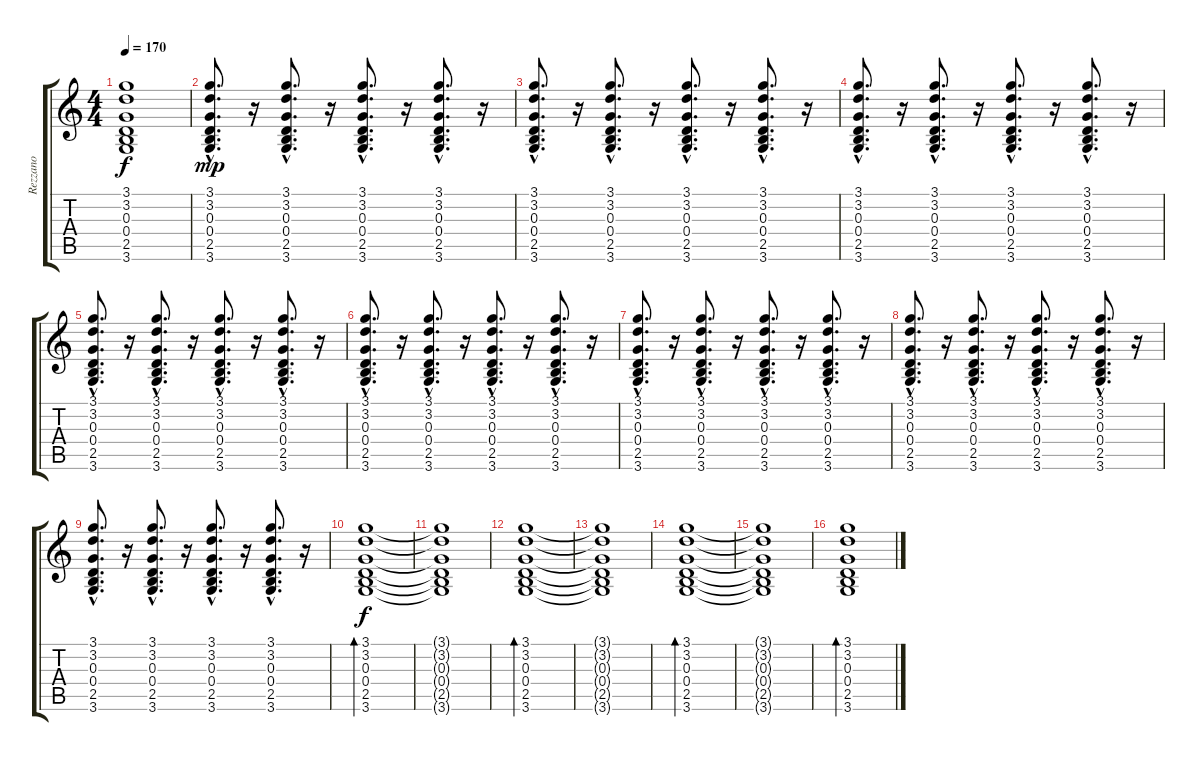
\track ("Rezzano" "Rezzano") {instrument distortionguitar}
\staff {score tabs}
\tuning (E4 B3 G3 D3 A2 E2) {hide}
\ts (4 4)
\tempo 170
\clef g2
\ks c
(3.1{t} 3.2{t} 0.3{t} 0.4{t} 2.5{t} 3.6{t}).1{dy f} |
(3.1{hac} 3.2{hac} 0.3{hac} 0.4{hac} 2.5{hac} 3.6{hac}).8{d dy mp instrument distortionguitar} r.16 (3.1{hac} 3.2{hac} 0.3{hac} 0.4{hac} 2.5{hac} 3.6{hac}).8{d} r.16 (3.1{hac} 3.2{hac} 0.3{hac} 0.4{hac} 2.5{hac} 3.6{hac}).8{d} r.16 (3.1{hac} 3.2{hac} 0.3{hac} 0.4{hac} 2.5{hac} 3.6{hac}).8{d} r.16 |
(3.1{hac} 3.2{hac} 0.3{hac} 0.4{hac} 2.5{hac} 3.6{hac}).8{d} r.16 (3.1{hac} 3.2{hac} 0.3{hac} 0.4{hac} 2.5{hac} 3.6{hac}).8{d} r.16 (3.1{hac} 3.2{hac} 0.3{hac} 0.4{hac} 2.5{hac} 3.6{hac}).8{d} r.16 (3.1{hac} 3.2{hac} 0.3{hac} 0.4{hac} 2.5{hac} 3.6{hac}).8{d} r.16 |
(3.1{hac} 3.2{hac} 0.3{hac} 0.4{hac} 2.5{hac} 3.6{hac}).8{d} r.16 (3.1{hac} 3.2{hac} 0.3{hac} 0.4{hac} 2.5{hac} 3.6{hac}).8{d} r.16 (3.1{hac} 3.2{hac} 0.3{hac} 0.4{hac} 2.5{hac} 3.6{hac}).8{d} r.16 (3.1{hac} 3.2{hac} 0.3{hac} 0.4{hac} 2.5{hac} 3.6{hac}).8{d} r.16 |
(3.1{hac} 3.2{hac} 0.3{hac} 0.4{hac} 2.5{hac} 3.6{hac}).8{d} r.16 (3.1{hac} 3.2{hac} 0.3{hac} 0.4{hac} 2.5{hac} 3.6{hac}).8{d} r.16 (3.1{hac} 3.2{hac} 0.3{hac} 0.4{hac} 2.5{hac} 3.6{hac}).8{d} r.16 (3.1{hac} 3.2{hac} 0.3{hac} 0.4{hac} 2.5{hac} 3.6{hac}).8{d} r.16 |
(3.1{hac} 3.2{hac} 0.3{hac} 0.4{hac} 2.5{hac} 3.6{hac}).8{d} r.16 (3.1{hac} 3.2{hac} 0.3{hac} 0.4{hac} 2.5{hac} 3.6{hac}).8{d} r.16 (3.1{hac} 3.2{hac} 0.3{hac} 0.4{hac} 2.5{hac} 3.6{hac}).8{d} r.16 (3.1{hac} 3.2{hac} 0.3{hac} 0.4{hac} 2.5{hac} 3.6{hac}).8{d} r.16 |
(3.1{hac} 3.2{hac} 0.3{hac} 0.4{hac} 2.5{hac} 3.6{hac}).8{d} r.16 (3.1{hac} 3.2{hac} 0.3{hac} 0.4{hac} 2.5{hac} 3.6{hac}).8{d} r.16 (3.1{hac} 3.2{hac} 0.3{hac} 0.4{hac} 2.5{hac} 3.6{hac}).8{d} r.16 (3.1{hac} 3.2{hac} 0.3{hac} 0.4{hac} 2.5{hac} 3.6{hac}).8{d} r.16 |
(3.1{hac} 3.2{hac} 0.3{hac} 0.4{hac} 2.5{hac} 3.6{hac}).8{d} r.16 (3.1{hac} 3.2{hac} 0.3{hac} 0.4{hac} 2.5{hac} 3.6{hac}).8{d} r.16 (3.1{hac} 3.2{hac} 0.3{hac} 0.4{hac} 2.5{hac} 3.6{hac}).8{d} r.16 (3.1{hac} 3.2{hac} 0.3{hac} 0.4{hac} 2.5{hac} 3.6{hac}).8{d} r.16 |
(3.1{hac} 3.2{hac} 0.3{hac} 0.4{hac} 2.5{hac} 3.6{hac}).8{d} r.16 (3.1{hac} 3.2{hac} 0.3{hac} 0.4{hac} 2.5{hac} 3.6{hac}).8{d} r.16 (3.1{hac} 3.2{hac} 0.3{hac} 0.4{hac} 2.5{hac} 3.6{hac}).8{d} r.16 (3.1{hac} 3.2{hac} 0.3{hac} 0.4{hac} 2.5{hac} 3.6{hac}).8{d} r.16 |
(3.1 3.2 0.3 0.4 2.5 3.6).1{bd 240 dy f instrument acousticguitarnylon} |
(3.1{t} 3.2{t} 0.3{t} 0.4{t} 2.5{t} 3.6{t}).1 |
(3.1 3.2 0.3 0.4 2.5 3.6).1{bd 240 instrument acousticguitarnylon} |
(3.1{t} 3.2{t} 0.3{t} 0.4{t} 2.5{t} 3.6{t}).1 |
(3.1 3.2 0.3 0.4 2.5 3.6).1{bd 240 instrument acousticguitarnylon} |
(3.1{t} 3.2{t} 0.3{t} 0.4{t} 2.5{t} 3.6{t}).1 |
(3.1 3.2 0.3 0.4 2.5 3.6).1{bd 240}
